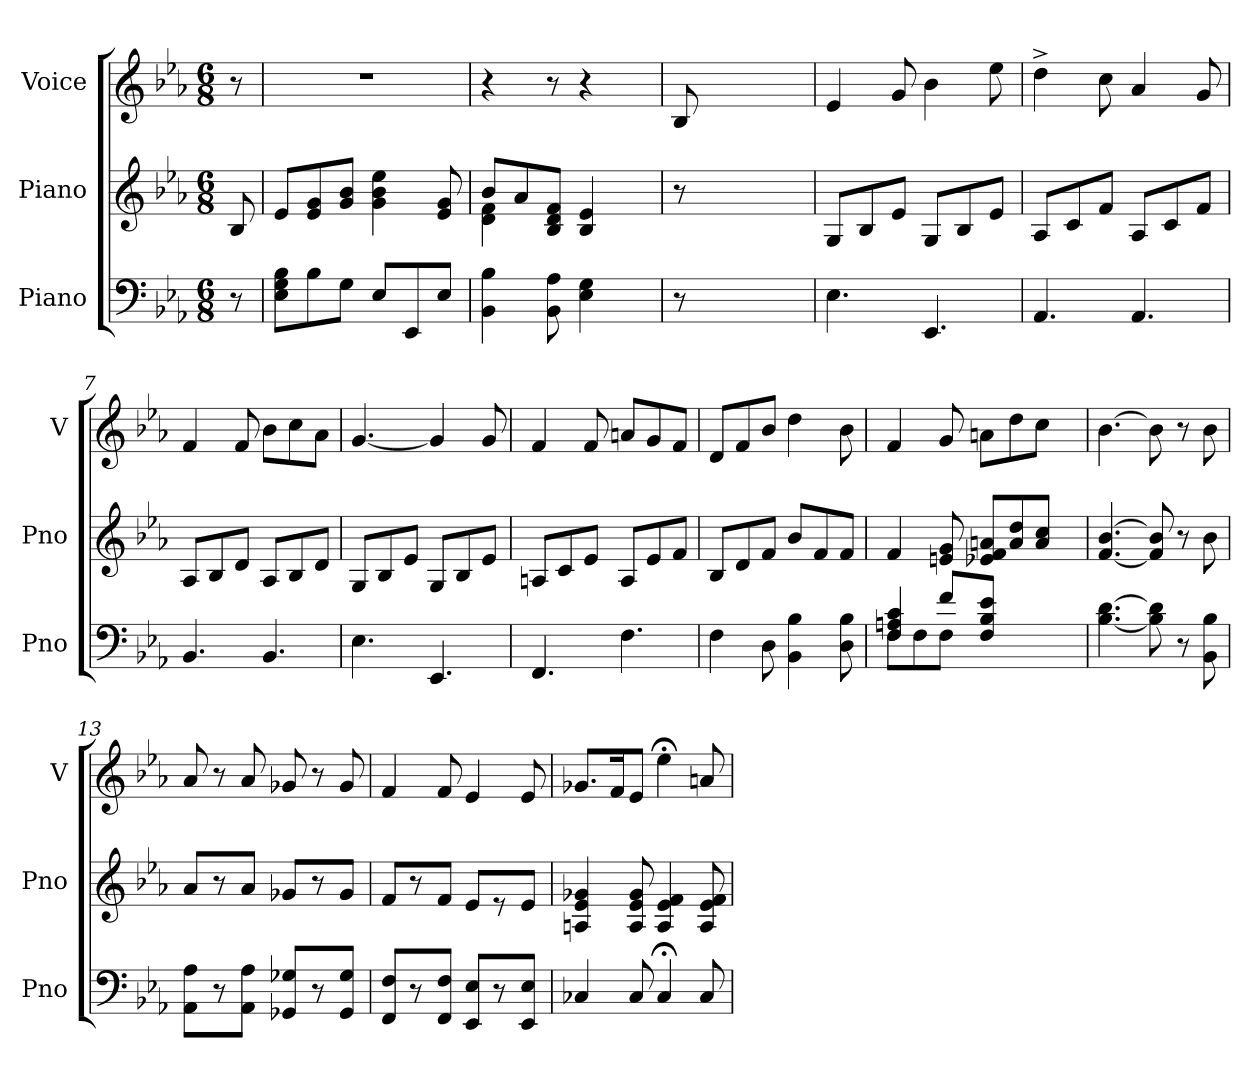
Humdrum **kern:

**kern	**kern	**kern
*part3	*part2	*part1
*staff3	*staff2	*staff1
*I"Piano	*I"Piano	*I"Voice
*I'Pno	*I'Pno	*I'V
*clefF4	*clefG2	*clefG2
*k[b-e-a-]	*k[b-e-a-]	*k[b-e-a-]
*M6/8	*M6/8	*M6/8
*MM88	*MM88	*MM88
=1	=1	=1
8r	8B-/	8r
=2	=2	=2
8E-\ 8G\ 8B-\L	8e-/L	2.r
8B-\	8e-/ 8g/	.
8G\J	8g/ 8b-/J	.
8E-/L	4g\ 4b-\ 4ee-\	.
8EE-/	.	.
8E-/J	8e-/ 8g/	.
=3	=3	=3
*	*^	*
4BB-\ 4B-\	8b-/L	4d\ 4f\	4r
.	8a-/	.	.
8BB-\ 8A-\	8B-/ 8d/ 8f/J	2ryy	8r
4E-\ 4G\	4B-/ 4e-/	.	4r
8ryy	8ryy	.	8ryy
*	*v	*v	*
=4	=4	=4
8r	8r	8B-/
2ryy	2ryy	2ryy
8ryy	8ryy	8ryy
=5	=5	=5
4.E-\	8G/L	4e-/
.	8B-/	.
.	8e-/J	8g/
4.EE-/	8G/L	4b-\
.	8B-/	.
.	8e-/J	8ee-\
=6	=6	=6
4.AA-/	8A-/L	4dd^\
.	8c/	.
.	8f/J	8cc\
4.AA-/	8A-/L	4a-/
.	8c/	.
.	8f/J	8g/
=7	=7	=7
4.BB-/	8A-/L	4f/
.	8B-/	.
.	8d/J	8f/
4.BB-/	8A-/L	8b-\L
.	8B-/	8cc\
.	8d/J	8a-\J
!!LO:LB:g=z
=8	=8	=8
4.E-\	8G/L	[4.g/
.	8B-/	.
.	8e-/J	.
4.EE-/	8G/L	4g/]
.	8B-/	.
.	8e-/J	8g/
=9	=9	=9
4.FF/	8An/L	4f/
.	8c/	.
.	8e-/J	8f/
4.F\	8A/L	8an/L
.	8e-/	8g/
.	8f/J	8f/J
=10	=10	=10
4F\	8B-/L	8d/L
.	8d/	8f/
8D\	8f/J	8b-/J
4BB-\ 4B-\	8b-/L	4dd\
.	8f/	.
8D\ 8B-\	8f/J	8b-\
=11	=11	=11
*^	*	*
4F/ 4An/ 4c/	8F\L	4f/	4f/
.	8F\	.	.
8f/L	8F\J	8en/ 8g/	8g/
8F/ 8B-/ 8e-/J	4.ryy	8e-X/ 8f/ 8an/L	8an\L
4.ryy	.	8a/ 8dd/	8dd\
.	.	8a/ 8cc/J	8cc\J
.	8ryy	8ryy	8ryy
*v	*v	*	*
=12	=12	=12
[4.B-\ [4.d\	[4.f/ [4.b-/	[4.b-\
8B-\] 8d\]	8f/] 8b-/]	8b-\]
8r	8r	8r
8BB-\ 8B-\	8b-\	8b-\
!!LO:LB:g=z
=13	=13	=13
8AA-\ 8A-\L	8a-/L	8a-/
8r	8r	8r
8AA-\ 8A-\J	8a-/J	8a-/
8GG-X/ 8G-X/L	8g-X/L	8g-X/
8r	8r	8r
8GG-/ 8G-/J	8g-/J	8g-/
=14	=14	=14
8FF/ 8F/L	8f/L	4f/
8r	8r	.
8FF/ 8F/J	8f/J	8f/
8EE-/ 8E-/L	8e-/L	4e-/
8r	8r	.
8EE-/ 8E-/J	8e-/J	8e-/
=15	=15	=15
4C-X/	4An/ 4e-/ 4g-X/	8.g-X/L
.	.	16f/K
8C-/	8A/ 8e-/ 8g-/	8e-/J
4C-;/	4A/ 4e-/ 4f/	4ee-;\
8C-/	8A/ 8e-/ 8f/	8an/
=	=	=
*-	*-	*-
